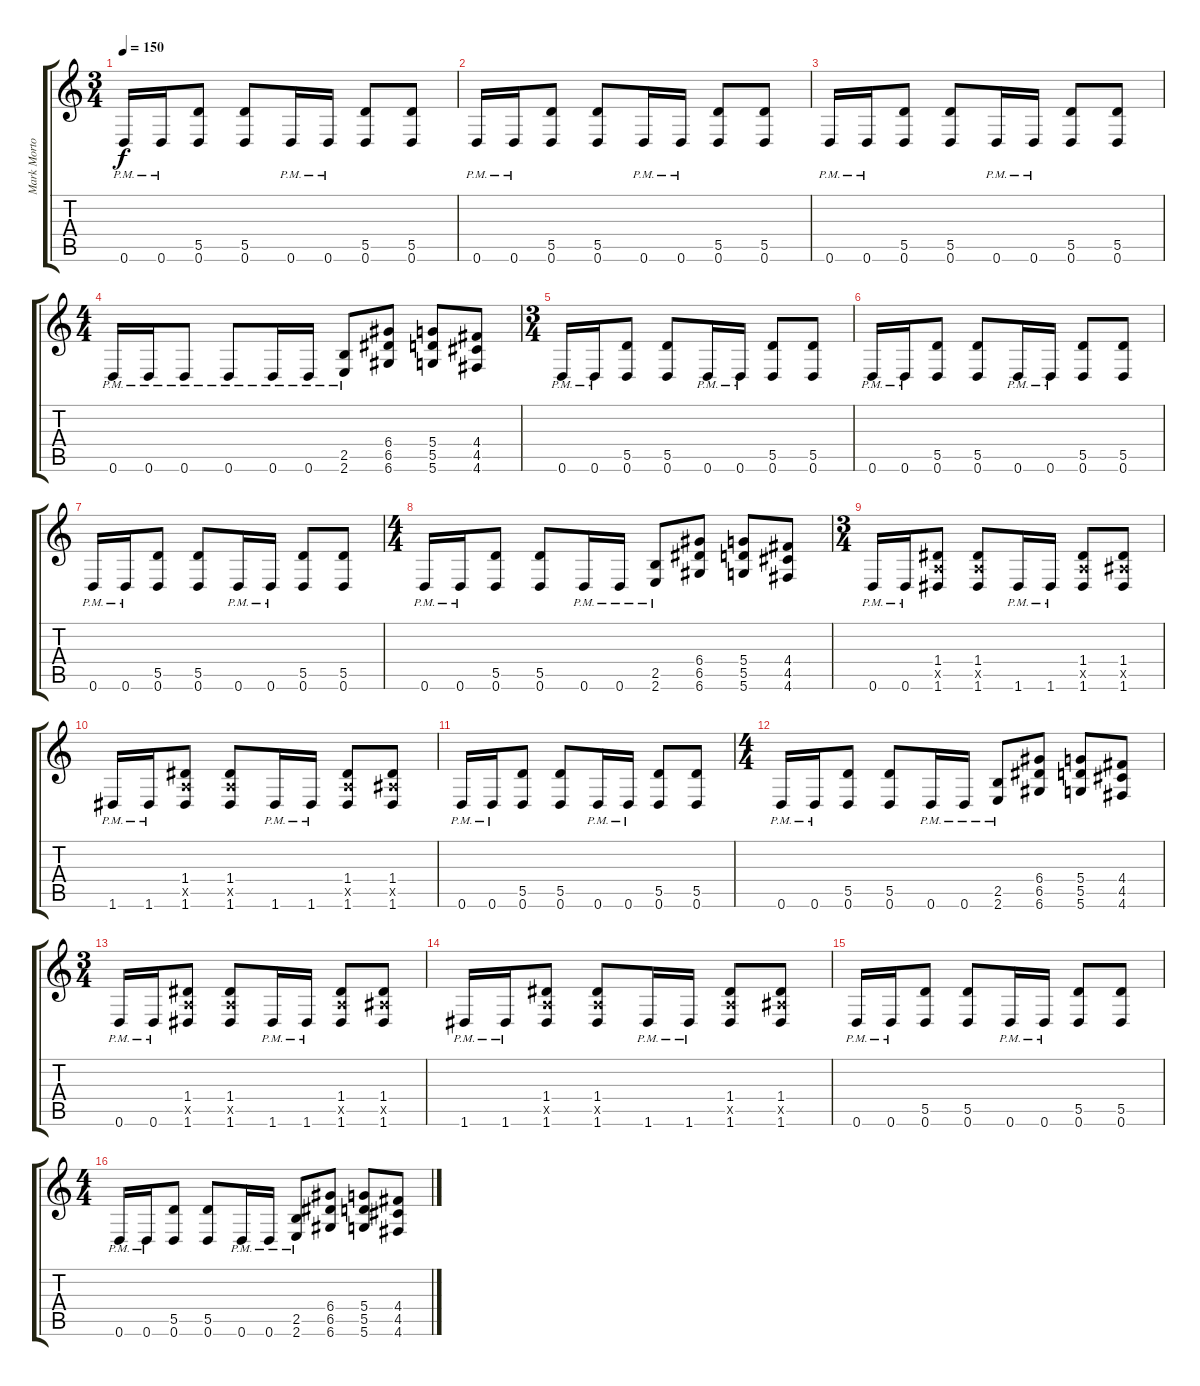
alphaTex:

\track ("Mark Morton" "Mark Morto") {instrument distortionguitar}
\staff {score tabs}
\tuning (E4 B3 G3 D3 A2 D2) {hide}
\ts (3 4)
\tempo 150
\clef g2
\ks c
0.6{pm}.16{dy f} 0.6{pm}.16 (5.5 0.6).8 (5.5 0.6).8 0.6{pm}.16 0.6{pm}.16 (5.5 0.6).8 (5.5 0.6).8 |
0.6{pm}.16 0.6{pm}.16 (5.5 0.6).8 (5.5 0.6).8 0.6{pm}.16 0.6{pm}.16 (5.5 0.6).8 (5.5 0.6).8 |
0.6{pm}.16 0.6{pm}.16 (5.5 0.6).8 (5.5 0.6).8 0.6{pm}.16 0.6{pm}.16 (5.5 0.6).8 (5.5 0.6).8 |
\ts (4 4)
0.6{pm}.16 0.6{pm}.16 0.6{pm}.8 0.6{pm}.8 0.6{pm}.16 0.6{pm}.16 (2.5{pm} 2.6{pm}).8 (6.4 6.5 6.6).8 (5.4 5.5 5.6).8 (4.4 4.5 4.6).8 |
\ts (3 4)
0.6{pm}.16 0.6{pm}.16 (5.5 0.6).8 (5.5 0.6).8 0.6{pm}.16 0.6{pm}.16 (5.5 0.6).8 (5.5 0.6).8 |
0.6{pm}.16 0.6{pm}.16 (5.5 0.6).8 (5.5 0.6).8 0.6{pm}.16 0.6{pm}.16 (5.5 0.6).8 (5.5 0.6).8 |
0.6{pm}.16 0.6{pm}.16 (5.5 0.6).8 (5.5 0.6).8 0.6{pm}.16 0.6{pm}.16 (5.5 0.6).8 (5.5 0.6).8 |
\ts (4 4)
0.6{pm}.16 0.6{pm}.16 (5.5 0.6).8 (5.5 0.6).8 0.6{pm}.16 0.6{pm}.16 (2.5{pm} 2.6{pm}).8 (6.4 6.5 6.6).8 (5.4 5.5 5.6).8 (4.4 4.5 4.6).8 |
\ts (3 4)
0.6{pm}.16 0.6{pm}.16 (1.4 0.5{x} 1.6).8 (1.4 0.5{x} 1.6).8 1.6{pm}.16 1.6{pm}.16 (1.4 0.5{x} 1.6).8 (1.4 1.5{x} 1.6).8 |
1.6{pm}.16 1.6{pm}.16 (1.4 0.5{x} 1.6).8 (1.4 0.5{x} 1.6).8 1.6{pm}.16 1.6{pm}.16 (1.4 0.5{x} 1.6).8 (1.4 1.5{x} 1.6).8 |
0.6{pm}.16 0.6{pm}.16 (5.5 0.6).8 (5.5 0.6).8 0.6{pm}.16 0.6{pm}.16 (5.5 0.6).8 (5.5 0.6).8 |
\ts (4 4)
0.6{pm}.16 0.6{pm}.16 (5.5 0.6).8 (5.5 0.6).8 0.6{pm}.16 0.6{pm}.16 (2.5{pm} 2.6{pm}).8 (6.4 6.5 6.6).8 (5.4 5.5 5.6).8 (4.4 4.5 4.6).8 |
\ts (3 4)
0.6{pm}.16 0.6{pm}.16 (1.4 0.5{x} 1.6).8 (1.4 0.5{x} 1.6).8 1.6{pm}.16 1.6{pm}.16 (1.4 0.5{x} 1.6).8 (1.4 1.5{x} 1.6).8 |
1.6{pm}.16 1.6{pm}.16 (1.4 0.5{x} 1.6).8 (1.4 0.5{x} 1.6).8 1.6{pm}.16 1.6{pm}.16 (1.4 0.5{x} 1.6).8 (1.4 1.5{x} 1.6).8 |
0.6{pm}.16 0.6{pm}.16 (5.5 0.6).8 (5.5 0.6).8 0.6{pm}.16 0.6{pm}.16 (5.5 0.6).8 (5.5 0.6).8 |
\ts (4 4)
0.6{pm}.16 0.6{pm}.16 (5.5 0.6).8 (5.5 0.6).8 0.6{pm}.16 0.6{pm}.16 (2.5{pm} 2.6{pm}).8 (6.4 6.5 6.6).8 (5.4 5.5 5.6).8 (4.4 4.5 4.6).8
